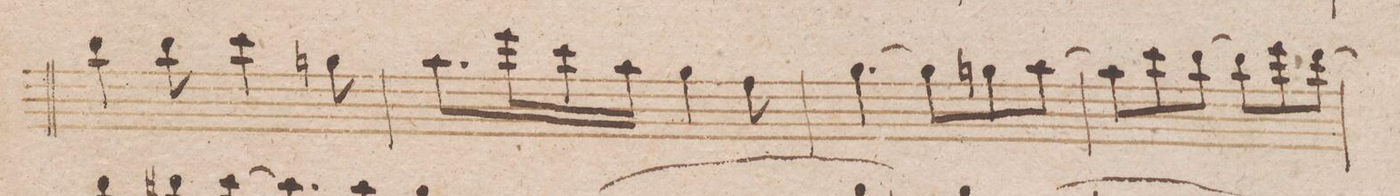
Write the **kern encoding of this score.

**kern	**dynam
*I"Fagotto 1mo	*
*clefF4	*
*k[b-e-]	*
*M6/8	*
4d\	.
8d\	.
4e-\	.
8Bn\	.
=8	=8
8.c\L	.
16g\L	.
16e-\	.
16c\JJ	.
4B-\	.
8A\	.
=9	=9
[4.B-\	.
8B-\L]	.
8Bn\	.
[8c\J	.
=10	=10
8c\L]	.
8e-\	.
[8d\J	.
8d\L]	.
8g\	.
[8f\J	.
=11	=11
*-	*-
